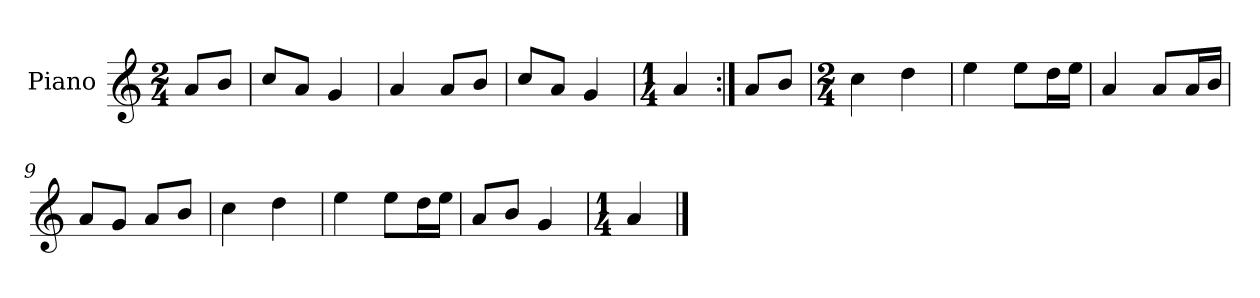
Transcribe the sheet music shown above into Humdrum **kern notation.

**kern
*part1
*staff1
*I"Piano
*I'Pno.
*clefG2
*k[]
*M2/4
=
8a/L
8b/J
=1
8cc/L
8a/J
4g/
=2
4a/
8a/L
8b/J
=3
8cc/L
8a/J
4g/
=4
*M1/4
4a/
=5:|!
8a/L
8b/J
=6
*M2/4
4cc\
4dd\
=7
4ee\
8ee\L
16dd\L
16ee\JJ
=8
4a/
8a/L
16a/L
16b/JJ
=9
8a/L
8g/J
8a/L
8b/J
=10
4cc\
4dd\
!!LO:LB:g=z
=11
4ee\
8ee\L
16dd\L
16ee\JJ
=12
8a/L
8b/J
4g/
=13
*M1/4
4a/
==
*-
